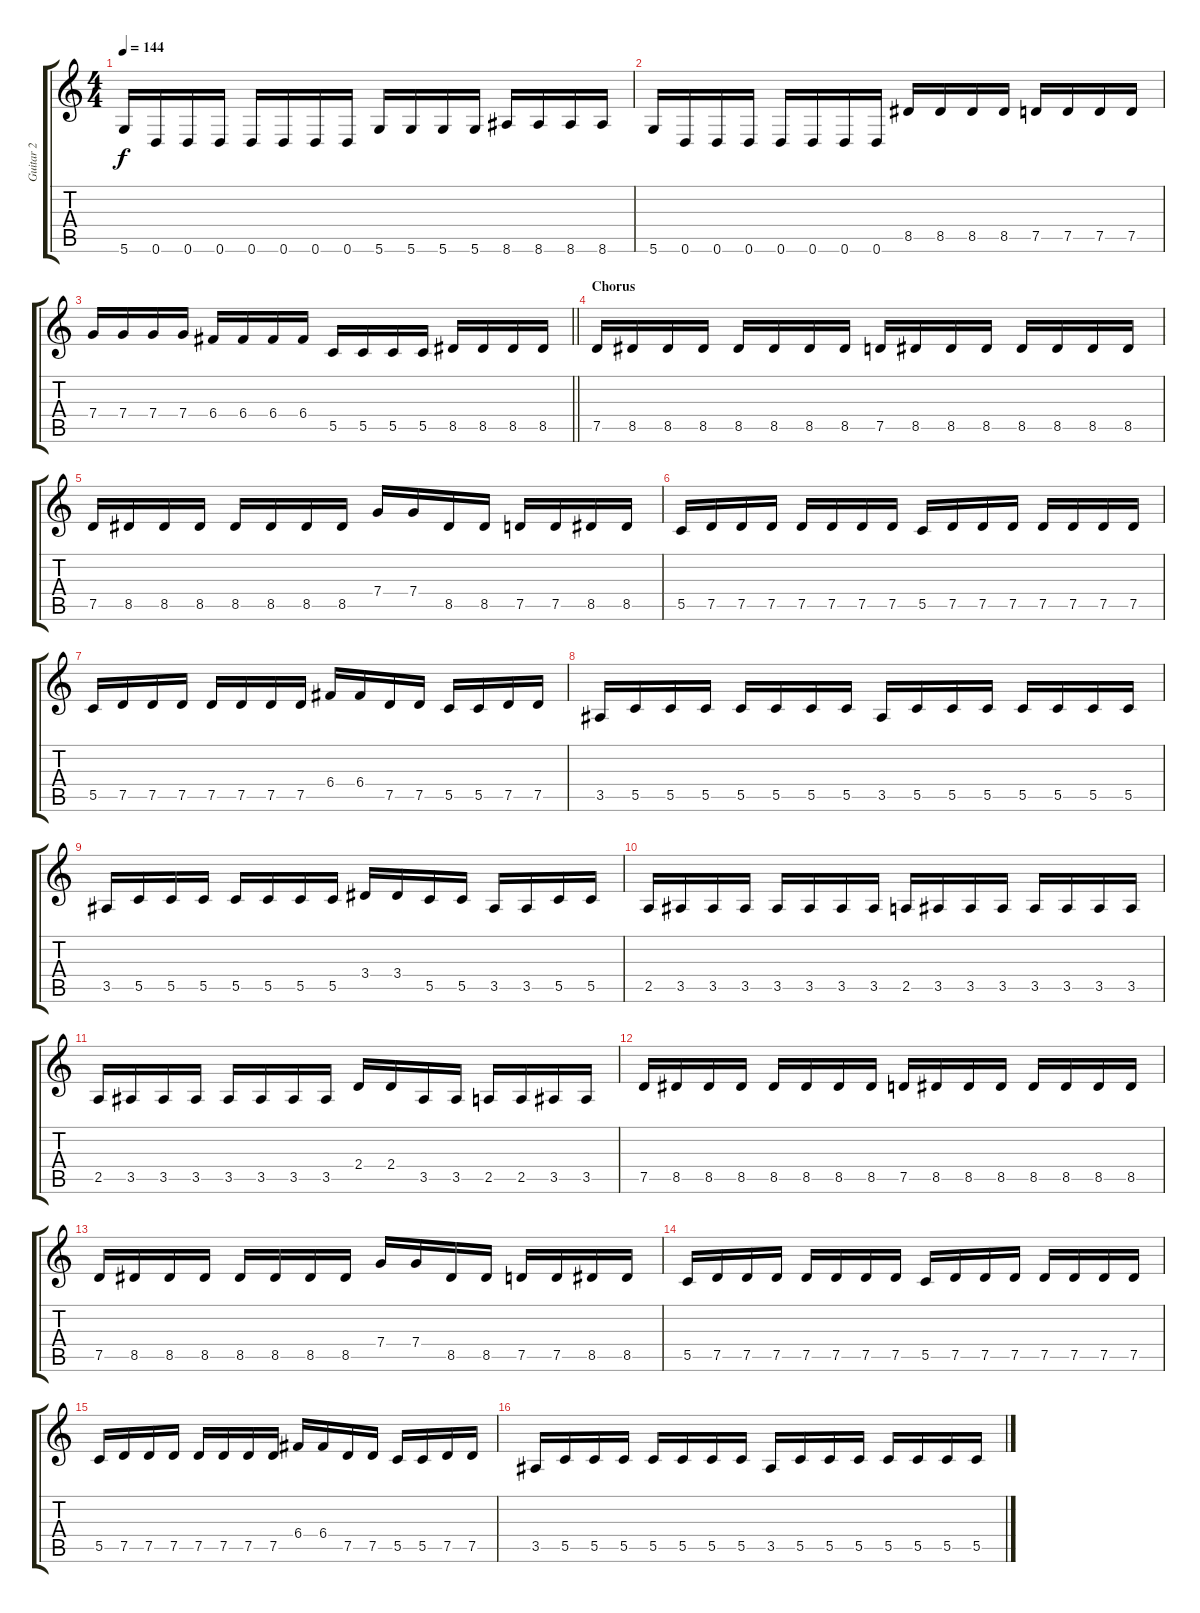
\track ("Guitar 2" "Guitar 2") {instrument overdrivenguitar}
\staff {score tabs}
\tuning (D4 A3 F3 C3 G2 D2) {hide}
\ts (4 4)
\tempo 144
\clef g2
\ks c
5.6.16{dy f} 0.6.16 0.6.16 0.6.16 0.6.16 0.6.16 0.6.16 0.6.16 5.6.16 5.6.16 5.6.16 5.6.16 8.6.16 8.6.16 8.6.16 8.6.16 |
5.6.16 0.6.16 0.6.16 0.6.16 0.6.16 0.6.16 0.6.16 0.6.16 8.5.16 8.5.16 8.5.16 8.5.16 7.5.16 7.5.16 7.5.16 7.5.16 |
\barLineRight lightlight
7.4.16 7.4.16 7.4.16 7.4.16 6.4.16 6.4.16 6.4.16 6.4.16 5.5.16 5.5.16 5.5.16 5.5.16 8.5.16 8.5.16 8.5.16 8.5.16 |
\section ("" "Chorus")
7.5.16 8.5.16 8.5.16 8.5.16 8.5.16 8.5.16 8.5.16 8.5.16 7.5.16 8.5.16 8.5.16 8.5.16 8.5.16 8.5.16 8.5.16 8.5.16 |
7.5.16 8.5.16 8.5.16 8.5.16 8.5.16 8.5.16 8.5.16 8.5.16 7.4.16 7.4.16 8.5.16 8.5.16 7.5.16 7.5.16 8.5.16 8.5.16 |
5.5.16 7.5.16 7.5.16 7.5.16 7.5.16 7.5.16 7.5.16 7.5.16 5.5.16 7.5.16 7.5.16 7.5.16 7.5.16 7.5.16 7.5.16 7.5.16 |
5.5.16 7.5.16 7.5.16 7.5.16 7.5.16 7.5.16 7.5.16 7.5.16 6.4.16 6.4.16 7.5.16 7.5.16 5.5.16 5.5.16 7.5.16 7.5.16 |
3.5.16 5.5.16 5.5.16 5.5.16 5.5.16 5.5.16 5.5.16 5.5.16 3.5.16 5.5.16 5.5.16 5.5.16 5.5.16 5.5.16 5.5.16 5.5.16 |
3.5.16 5.5.16 5.5.16 5.5.16 5.5.16 5.5.16 5.5.16 5.5.16 3.4.16 3.4.16 5.5.16 5.5.16 3.5.16 3.5.16 5.5.16 5.5.16 |
2.5.16 3.5.16 3.5.16 3.5.16 3.5.16 3.5.16 3.5.16 3.5.16 2.5.16 3.5.16 3.5.16 3.5.16 3.5.16 3.5.16 3.5.16 3.5.16 |
2.5.16 3.5.16 3.5.16 3.5.16 3.5.16 3.5.16 3.5.16 3.5.16 2.4.16 2.4.16 3.5.16 3.5.16 2.5.16 2.5.16 3.5.16 3.5.16 |
7.5.16 8.5.16 8.5.16 8.5.16 8.5.16 8.5.16 8.5.16 8.5.16 7.5.16 8.5.16 8.5.16 8.5.16 8.5.16 8.5.16 8.5.16 8.5.16 |
7.5.16 8.5.16 8.5.16 8.5.16 8.5.16 8.5.16 8.5.16 8.5.16 7.4.16 7.4.16 8.5.16 8.5.16 7.5.16 7.5.16 8.5.16 8.5.16 |
5.5.16 7.5.16 7.5.16 7.5.16 7.5.16 7.5.16 7.5.16 7.5.16 5.5.16 7.5.16 7.5.16 7.5.16 7.5.16 7.5.16 7.5.16 7.5.16 |
5.5.16 7.5.16 7.5.16 7.5.16 7.5.16 7.5.16 7.5.16 7.5.16 6.4.16 6.4.16 7.5.16 7.5.16 5.5.16 5.5.16 7.5.16 7.5.16 |
3.5.16 5.5.16 5.5.16 5.5.16 5.5.16 5.5.16 5.5.16 5.5.16 3.5.16 5.5.16 5.5.16 5.5.16 5.5.16 5.5.16 5.5.16 5.5.16
